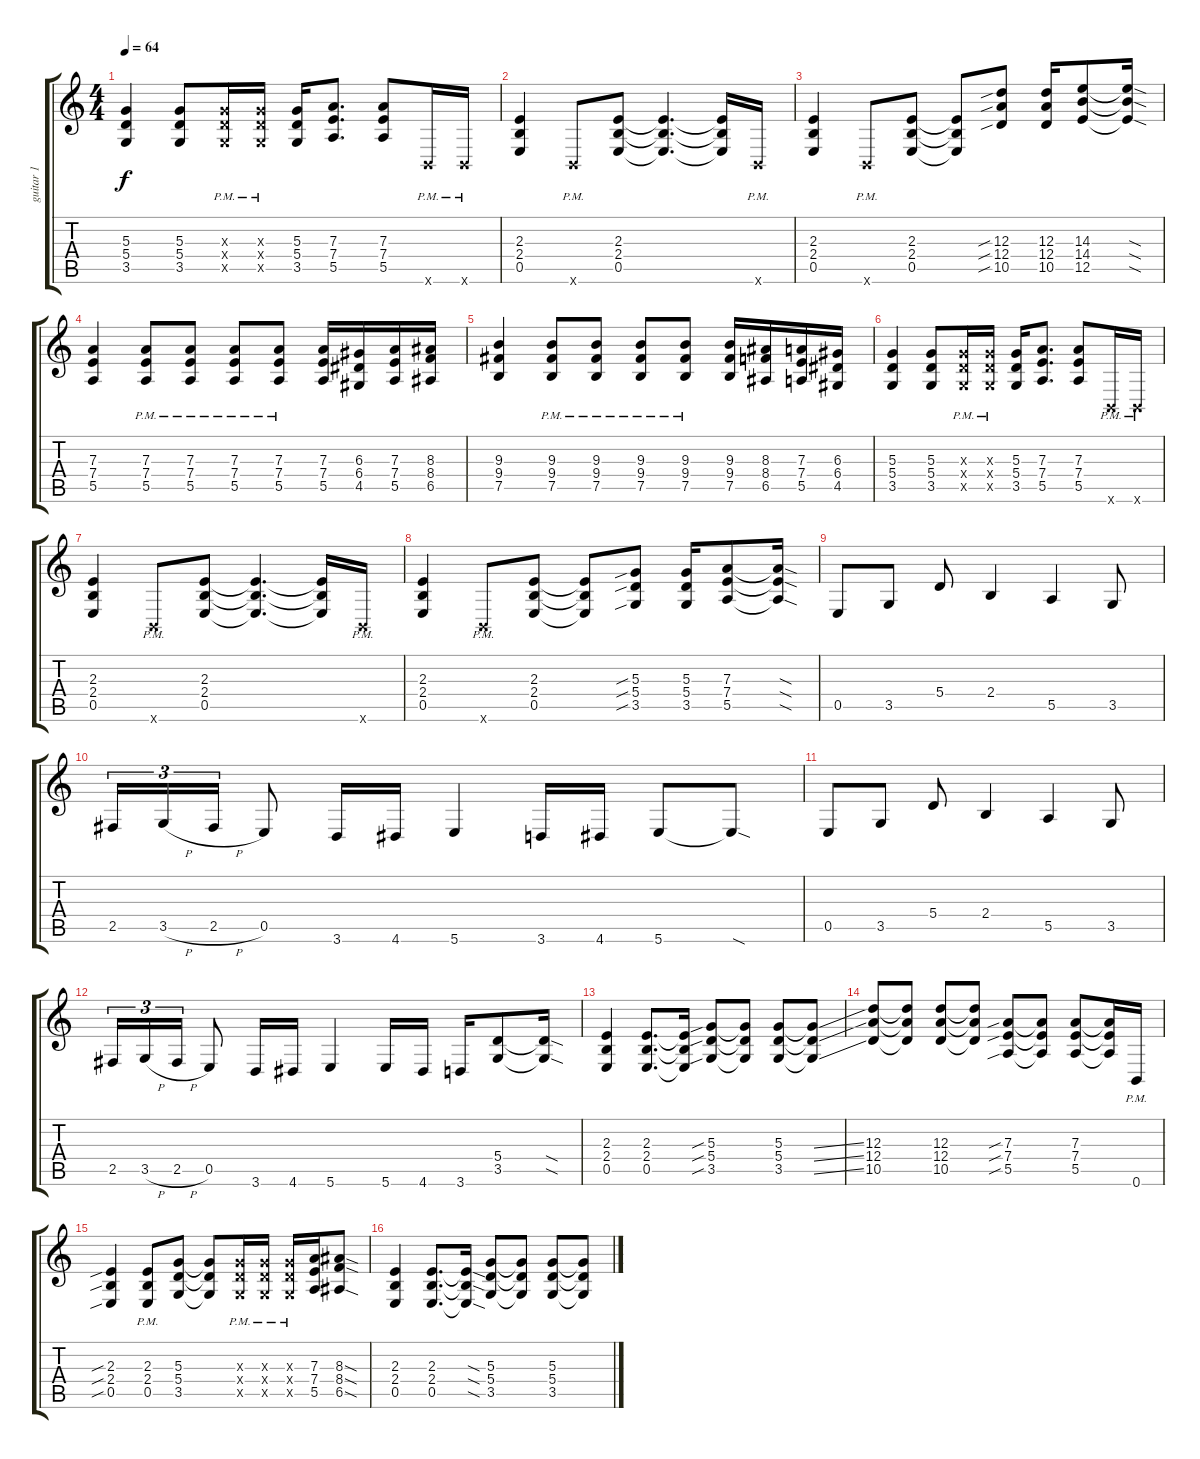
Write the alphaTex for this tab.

\track ("guitar 1" "guitar 1") {instrument distortionguitar}
\staff {score tabs}
\tuning (B3 Gb3 D3 A2 E2 B1) {hide}
\ts (4 4)
\tempo 64
\clef g2
\ks c
(5.3 5.4 3.5).4{dy f} (5.3 5.4 3.5).8 (5.3{pm x} 5.4{pm x} 3.5{pm x}).16 (5.3{pm x} 5.4{pm x} 3.5{pm x}).16 (5.3 5.4 3.5).16 (7.3 7.4 5.5).8{d} (7.3 7.4 5.5).8 0.6{pm x}.16 0.6{pm x}.16 |
(2.3 2.4 0.5).4 0.6{pm x}.8 (2.3 2.4 0.5).8 (2.3{t} 2.4{t} 0.5{t}).4{d} (2.3{t} 2.4{t} 0.5{t}).16 0.6{pm x}.16 |
(2.3 2.4 0.5).4 0.6{pm x}.8 (2.3 2.4 0.5).8 (2.3{t} 2.4{t} 0.5{t}).8 (12.3{sib} 12.4{sib} 10.5{sib}).8 (12.3 12.4 10.5).16 (14.3 14.4 12.5).8 (14.3{sod t} 14.4{sod t} 12.5{sod t}).16 |
(7.3 7.4 5.5).4 (7.3{pm} 7.4{pm} 5.5{pm}).8 (7.3{pm} 7.4{pm} 5.5{pm}).8 (7.3{pm} 7.4{pm} 5.5{pm}).8 (7.3{pm} 7.4{pm} 5.5{pm}).8 (7.3 7.4 5.5).16 (6.3 6.4 4.5).16 (7.3 7.4 5.5).16 (8.3 8.4 6.5).16 |
(9.3 9.4 7.5).4 (9.3{pm} 9.4{pm} 7.5{pm}).8 (9.3{pm} 9.4{pm} 7.5{pm}).8 (9.3{pm} 9.4{pm} 7.5{pm}).8 (9.3{pm} 9.4{pm} 7.5{pm}).8 (9.3 9.4 7.5).16 (8.3 8.4 6.5).16 (7.3 7.4 5.5).16 (6.3 6.4 4.5).16 |
(5.3 5.4 3.5).4 (5.3 5.4 3.5).8 (5.3{pm x} 5.4{pm x} 3.5{pm x}).16 (5.3{pm x} 5.4{pm x} 3.5{pm x}).16 (5.3 5.4 3.5).16 (7.3 7.4 5.5).8{d} (7.3 7.4 5.5).8 0.6{pm x}.16 0.6{pm x}.16 |
(2.3 2.4 0.5).4 0.6{pm x}.8 (2.3 2.4 0.5).8 (2.3{t} 2.4{t} 0.5{t}).4{d} (2.3{t} 2.4{t} 0.5{t}).16 0.6{pm x}.16 |
(2.3 2.4 0.5).4 0.6{pm x}.8 (2.3 2.4 0.5).8 (2.3{t} 2.4{t} 0.5{t}).8 (5.3{sib} 5.4{sib} 3.5{sib}).8 (5.3 5.4 3.5).16 (7.3 7.4 5.5).8 (7.3{sod t} 7.4{sod t} 5.5{sod t}).16 |
0.5.8 3.5.8 5.4.8 2.4.4 5.5.4 3.5.8 |
2.5.16{tu (3 2)} 3.5{h}.16{tu (3 2)} 2.5{h}.16{tu (3 2)} 0.5.8 3.6.16 4.6.16 5.6.4 3.6.16 4.6.16 5.6.8 5.6{sod t}.8 |
0.5.8 3.5.8 5.4.8 2.4.4 5.5.4 3.5.8 |
2.5.16{tu (3 2)} 3.5{h}.16{tu (3 2)} 2.5{h}.16{tu (3 2)} 0.5.8 3.6.16 4.6.16 5.6.4 5.6.16 4.6.16 3.6.16 (5.4 3.5).8 (5.4{sod t} 3.5{sod t}).16 |
(2.3 2.4 0.5).4 (2.3 2.4 0.5).8{d} (2.3{t} 2.4{t} 0.5{t}).16 (5.3{sib} 5.4{sib} 3.5{sib}).8 (5.3{t} 5.4{t} 3.5{t}).8 (5.3 5.4 3.5).8 (5.3{ss t} 5.4{ss t} 3.5{ss t}).8 |
(12.3 12.4 10.5).8 (12.3{t} 12.4{t} 10.5{t}).8 (12.3 12.4 10.5).8 (12.3{t} 12.4{t} 10.5{t}).8 (7.3{sib} 7.4{sib} 5.5{sib}).8 (7.3{t} 7.4{t} 5.5{t}).8 (7.3 7.4 5.5).8 (7.3{t} 7.4{t} 5.5{t}).16 0.6{pm}.16 |
(2.3{sib} 2.4{sib} 0.5{sib}).4 (2.3{pm} 2.4{pm} 0.5{pm}).8 (5.3 5.4 3.5).8 (5.3{t} 5.4{t} 3.5{t}).8 (5.3{pm x} 5.4{pm x} 3.5{pm x}).16 (5.3{pm x} 5.4{pm x} 3.5{pm x}).16 (5.3{pm x} 5.4{pm x} 3.5{pm x}).16 (7.3 7.4 5.5).16 (8.3{sod} 8.4{sod} 6.5{sod}).8 |
(2.3 2.4 0.5).4 (2.3 2.4 0.5).8{d} (2.3{sod t} 2.4{sod t} 0.5{sod t}).16 (5.3 5.4 3.5).8 (5.3{t} 5.4{t} 3.5{t}).8 (5.3 5.4 3.5).8 (5.3{ss t} 5.4{ss t} 3.5{ss t}).8
